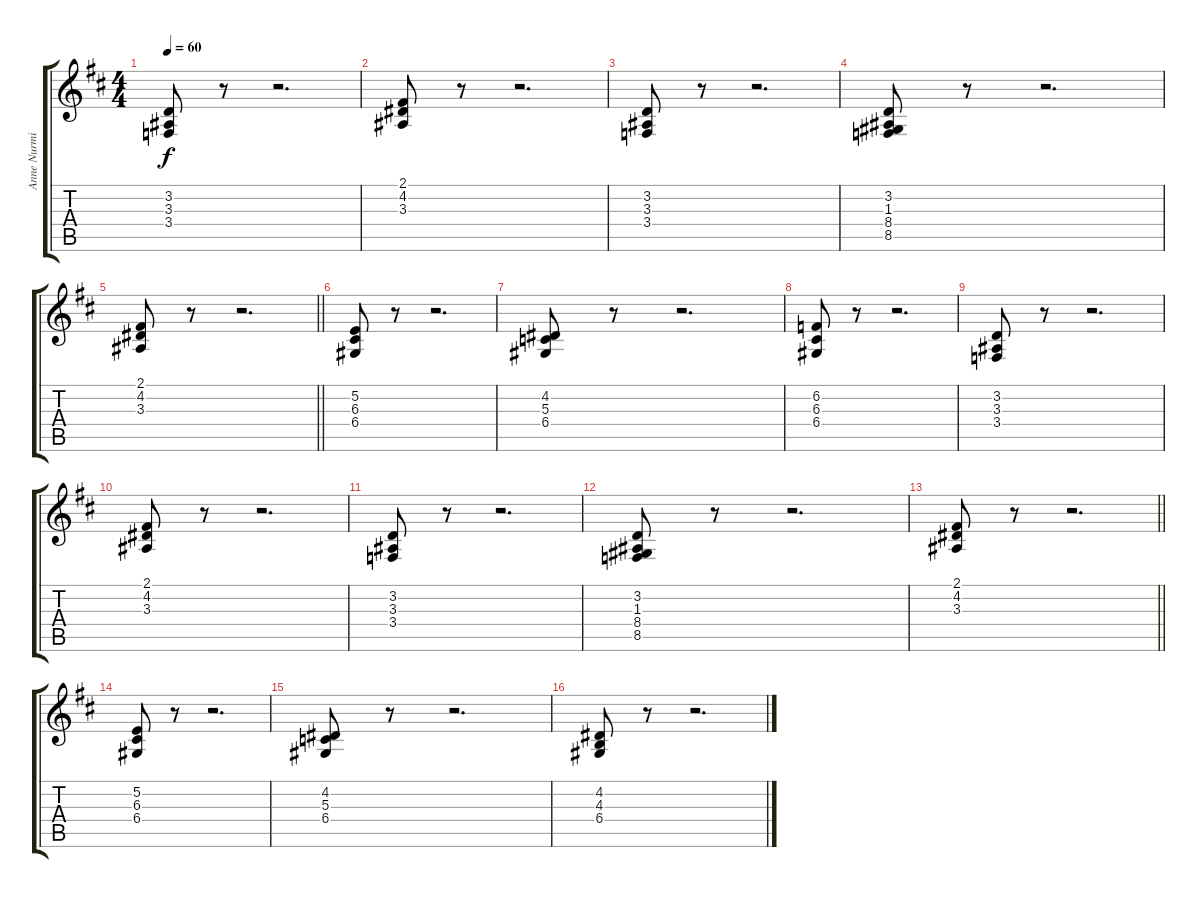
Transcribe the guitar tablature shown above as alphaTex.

\track ("Anne Nurmi" "Anne Nurmi") {instrument pad3polysynth}
\staff {score tabs}
\tuning (E4 B3 G3 D3 A2 E2) {hide}
\ts (4 4)
\tempo 60
\clef g2
\ks d
(3.2 3.3 3.4).8{dy f} r.8 r.2{d} |
(2.1 4.2 3.3).8 r.8 r.2{d} |
(3.2 3.3 3.4).8 r.8 r.2{d} |
(3.2 1.3 8.4 8.5).8 r.8 r.2{d} |
\barLineRight lightlight
(2.1 4.2 3.3).8 r.8 r.2{d} |
(5.2 6.3 6.4).8 r.8 r.2{d} |
(4.2 5.3 6.4).8 r.8 r.2{d} |
(6.2 6.3 6.4).8 r.8 r.2{d} |
(3.2 3.3 3.4).8 r.8 r.2{d} |
(2.1 4.2 3.3).8 r.8 r.2{d} |
(3.2 3.3 3.4).8 r.8 r.2{d} |
(3.2 1.3 8.4 8.5).8 r.8 r.2{d} |
\barLineRight lightlight
(2.1 4.2 3.3).8 r.8 r.2{d} |
(5.2 6.3 6.4).8 r.8 r.2{d} |
(4.2 5.3 6.4).8 r.8 r.2{d} |
(4.2 4.3 6.4).8 r.8 r.2{d}
